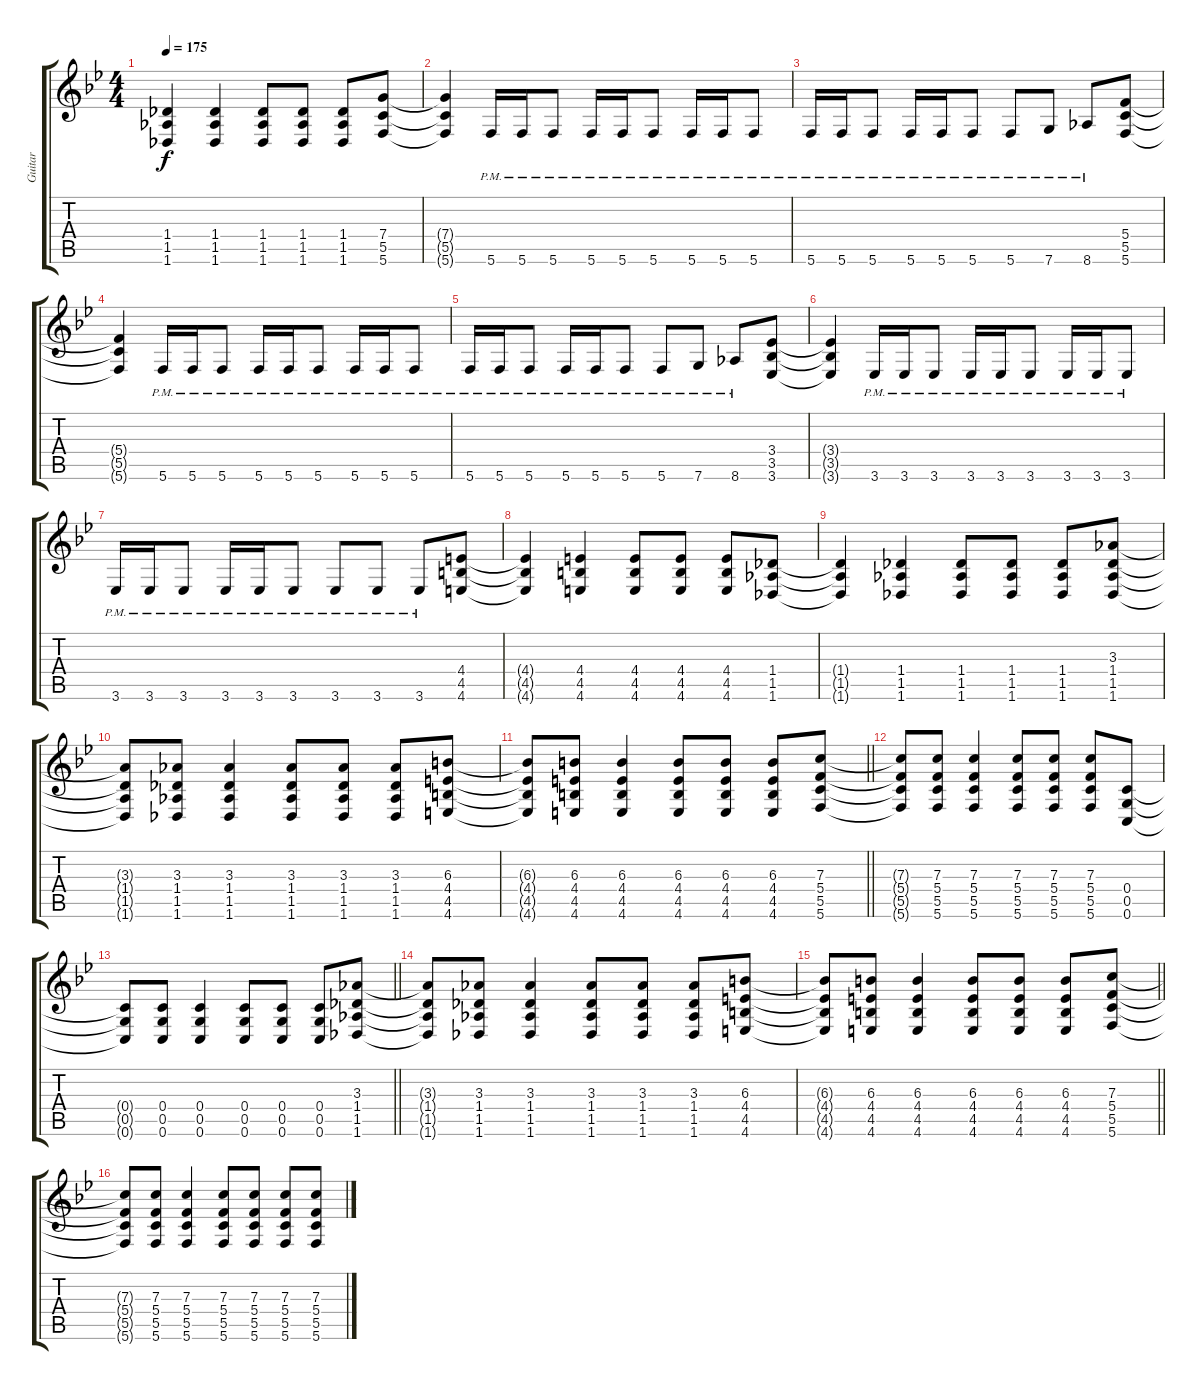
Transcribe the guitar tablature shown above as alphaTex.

\track ("Guitar" "Guitar") {instrument overdrivenguitar}
\staff {score tabs}
\tuning (D4 A3 F3 C3 G2 C2) {hide}
\ts (4 4)
\tempo 175
\clef g2
\ks bb
(1.4{t} 1.5{t} 1.6{t}).4{dy f} (1.4 1.5 1.6).4 (1.4 1.5 1.6).8 (1.4 1.5 1.6).8 (1.4 1.5 1.6).8 (7.4 5.5 5.6).8 |
(7.4{t} 5.5{t} 5.6{t}).4 5.6{pm}.16 5.6{pm}.16 5.6{pm}.8 5.6{pm}.16 5.6{pm}.16 5.6{pm}.8 5.6{pm}.16 5.6{pm}.16 5.6{pm}.8 |
5.6{pm}.16 5.6{pm}.16 5.6{pm}.8 5.6{pm}.16 5.6{pm}.16 5.6{pm}.8 5.6{pm}.8 7.6{pm}.8 8.6{pm}.8 (5.4 5.5 5.6).8 |
(5.4{t} 5.5{t} 5.6{t}).4 5.6{pm}.16 5.6{pm}.16 5.6{pm}.8 5.6{pm}.16 5.6{pm}.16 5.6{pm}.8 5.6{pm}.16 5.6{pm}.16 5.6{pm}.8 |
5.6{pm}.16 5.6{pm}.16 5.6{pm}.8 5.6{pm}.16 5.6{pm}.16 5.6{pm}.8 5.6{pm}.8 7.6{pm}.8 8.6{pm}.8 (3.4 3.5 3.6).8 |
(3.4{t} 3.5{t} 3.6{t}).4 3.6{pm}.16 3.6{pm}.16 3.6{pm}.8 3.6{pm}.16 3.6{pm}.16 3.6{pm}.8 3.6{pm}.16 3.6{pm}.16 3.6{pm}.8 |
3.6{pm}.16 3.6{pm}.16 3.6{pm}.8 3.6{pm}.16 3.6{pm}.16 3.6{pm}.8 3.6{pm}.8 3.6{pm}.8 3.6{pm}.8 (4.4 4.5 4.6).8 |
(4.4{t} 4.5{t} 4.6{t}).4 (4.4 4.5 4.6).4 (4.4 4.5 4.6).8 (4.4 4.5 4.6).8 (4.4 4.5 4.6).8 (1.4 1.5 1.6).8 |
(1.4{t} 1.5{t} 1.6{t}).4 (1.4 1.5 1.6).4 (1.4 1.5 1.6).8 (1.4 1.5 1.6).8 (1.4 1.5 1.6).8 (3.3 1.4 1.5 1.6).8 |
(3.3{t} 1.4{t} 1.5{t} 1.6{t}).8 (3.3 1.4 1.5 1.6).8 (3.3 1.4 1.5 1.6).4 (3.3 1.4 1.5 1.6).8 (3.3 1.4 1.5 1.6).8 (3.3 1.4 1.5 1.6).8 (6.3 4.4 4.5 4.6).8 |
\barLineRight lightlight
(6.3{t} 4.4{t} 4.5{t} 4.6{t}).8 (6.3 4.4 4.5 4.6).8 (6.3 4.4 4.5 4.6).4 (6.3 4.4 4.5 4.6).8 (6.3 4.4 4.5 4.6).8 (6.3 4.4 4.5 4.6).8 (7.3 5.4 5.5 5.6).8 |
(7.3{t} 5.4{t} 5.5{t} 5.6{t}).8 (7.3 5.4 5.5 5.6).8 (7.3 5.4 5.5 5.6).4 (7.3 5.4 5.5 5.6).8 (7.3 5.4 5.5 5.6).8 (7.3 5.4 5.5 5.6).8 (0.4 0.5 0.6).8 |
\barLineRight lightlight
(0.4{t} 0.5{t} 0.6{t}).8 (0.4 0.5 0.6).8 (0.4 0.5 0.6).4 (0.4 0.5 0.6).8 (0.4 0.5 0.6).8 (0.4 0.5 0.6).8 (3.3 1.4 1.5 1.6).8 |
(3.3{t} 1.4{t} 1.5{t} 1.6{t}).8 (3.3 1.4 1.5 1.6).8 (3.3 1.4 1.5 1.6).4 (3.3 1.4 1.5 1.6).8 (3.3 1.4 1.5 1.6).8 (3.3 1.4 1.5 1.6).8 (6.3 4.4 4.5 4.6).8 |
\barLineRight lightlight
(6.3{t} 4.4{t} 4.5{t} 4.6{t}).8 (6.3 4.4 4.5 4.6).8 (6.3 4.4 4.5 4.6).4 (6.3 4.4 4.5 4.6).8 (6.3 4.4 4.5 4.6).8 (6.3 4.4 4.5 4.6).8 (7.3 5.4 5.5 5.6).8 |
(7.3{t} 5.4{t} 5.5{t} 5.6{t}).8 (7.3 5.4 5.5 5.6).8 (7.3 5.4 5.5 5.6).4 (7.3 5.4 5.5 5.6).8 (7.3 5.4 5.5 5.6).8 (7.3 5.4 5.5 5.6).8 (7.3 5.4 5.5 5.6).8
